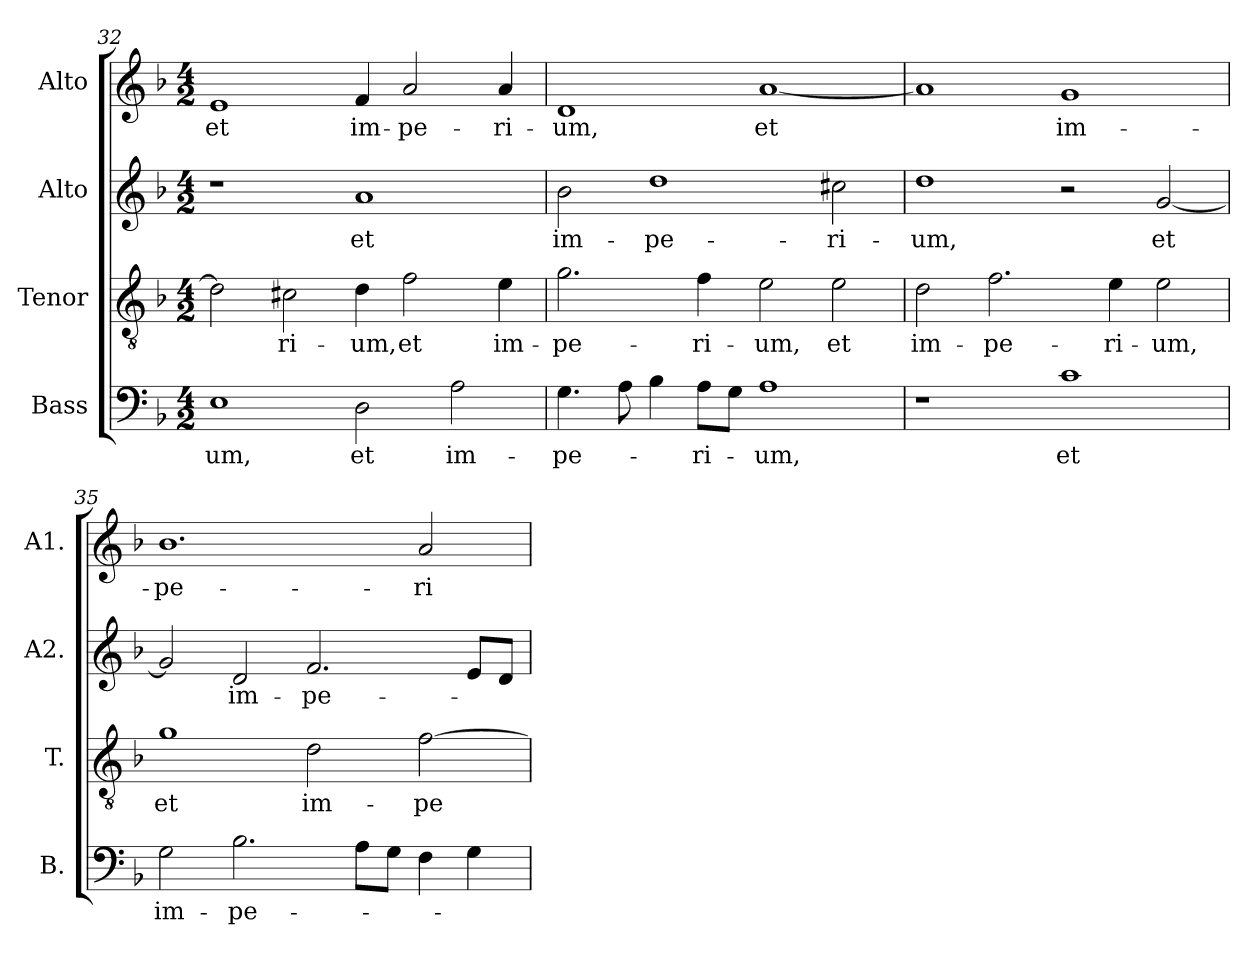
**kern	**text	**kern	**text	**kern	**text	**kern	**text
*part4	*part4	*part3	*part3	*part2	*part2	*part1	*part1
*staff4	*staff4	*staff3	*staff3	*staff2	*staff2	*staff1	*staff1
*I"Bass	*	*I"Tenor	*	*I"Alto	*	*I"Alto	*
*I'B.	*	*I'T.	*	*I'A2.	*	*I'A1.	*
*clefF4	*	*clefGv2	*	*clefG2	*	*clefG2	*
*	*	*ITrd7c12	*	*	*	*	*
*k[b-]	*	*k[b-]	*	*k[b-]	*	*k[b-]	*
*F:	*	*F:	*	*F:	*	*F:	*
*M4/2	*	*M4/2	*	*M4/2	*	*M4/2	*
=32	=32	=32	=32	=32	=32	=32	=32
!	!LO:LY:b:color=#000000	!	!	!	!	!	!
!	!	!	!	!	!	!	!LO:LY:b:color=#000000
1Ei	-um,	2Di\]	.	1r	.	1ei	et
!	!	!	!LO:LY:b:color=#000000	!	!	!	!
.	.	2C#Xi\	-ri-	.	.	.	.
!	!LO:LY:b:color=#000000	!	!	!	!	!	!
!	!	!	!LO:LY:b:color=#000000	!	!	!	!
!	!	!	!	!	!LO:LY:b:color=#000000	!	!
!	!	!	!	!	!	!	!LO:LY:b:color=#000000
2Di\	et	4Di\	-um,	1ai	et	4fi/	im-
!	!	!	!LO:LY:b:color=#000000	!	!	!	!
!	!	!	!	!	!	!	!LO:LY:b:color=#000000
.	.	2Fi\	et	.	.	2ai/	-pe-
!	!LO:LY:b:color=#000000	!	!	!	!	!	!
2Ai\	im-	.	.	.	.	.	.
!	!	!	!LO:LY:b:color=#000000	!	!	!	!
!	!	!	!	!	!	!	!LO:LY:b:color=#000000
.	.	4Ei\	im-	.	.	4ai/	-ri-
!!LO:PB:g=z
=33	=33	=33	=33	=33	=33	=33	=33
!	!LO:LY:b:color=#000000	!	!	!	!	!	!
!	!	!	!LO:LY:b:color=#000000	!	!	!	!
!	!	!	!	!	!LO:LY:b:color=#000000	!	!
!	!	!	!	!	!	!	!LO:LY:b:color=#000000
4.Gi\	-pe-	2.Gi\	-pe-	2b-i\	im-	1di	-um,
8Ai\	.	.	.	.	.	.	.
!	!	!	!	!	!LO:LY:b:color=#000000	!	!
4B-i\	.	.	.	1ddi	-pe-	.	.
!	!LO:LY:b:color=#000000	!	!	!	!	!	!
!	!	!	!LO:LY:b:color=#000000	!	!	!	!
8Ai\L	-ri-	4Fi\	-ri-	.	.	.	.
8Gi\J	.	.	.	.	.	.	.
!	!LO:LY:b:color=#000000	!	!	!	!	!	!
!	!	!	!LO:LY:b:color=#000000	!	!	!	!
!	!	!	!	!	!	!	!LO:LY:b:color=#000000
1Ai	-um,	2Ei\	-um,	.	.	[1ai	et
!	!	!	!LO:LY:b:color=#000000	!	!	!	!
!	!	!	!	!	!LO:LY:b:color=#000000	!	!
.	.	2Ei\	et	2cc#Xi\	-ri-	.	.
=34	=34	=34	=34	=34	=34	=34	=34
!	!	!	!LO:LY:b:color=#000000	!	!	!	!
!	!	!	!	!	!LO:LY:b:color=#000000	!	!
1r	.	2Di\	im-	1ddi	-um,	1ai]	.
!	!	!	!LO:LY:b:color=#000000	!	!	!	!
.	.	2.Fi\	-pe-	.	.	.	.
!	!LO:LY:b:color=#000000	!	!	!	!	!	!
!	!	!	!	!	!	!	!LO:LY:b:color=#000000
1ci	et	.	.	2r	.	1gi	im-
!	!	!	!LO:LY:b:color=#000000	!	!	!	!
.	.	4Ei\	-ri-	.	.	.	.
!	!	!	!LO:LY:b:color=#000000	!	!	!	!
!	!	!	!	!	!LO:LY:b:color=#000000	!	!
.	.	2Ei\	-um,	[2gi/	et	.	.
=35	=35	=35	=35	=35	=35	=35	=35
!	!LO:LY:b:color=#000000	!	!	!	!	!	!
!	!	!	!LO:LY:b:color=#000000	!	!	!	!
!	!	!	!	!	!	!	!LO:LY:b:color=#000000
2Gi\	im-	1Gi	et	2gi/]	.	1.b-i	-pe-
!	!LO:LY:b:color=#000000	!	!	!	!	!	!
!	!	!	!	!	!LO:LY:b:color=#000000	!	!
2.B-i\	-pe-	.	.	2di/	im-	.	.
!	!	!	!LO:LY:b:color=#000000	!	!	!	!
!	!	!	!	!	!LO:LY:b:color=#000000	!	!
.	.	2Di\	im-	2.fi/	-pe-	.	.
8Ai\L	.	.	.	.	.	.	.
8Gi\J	.	.	.	.	.	.	.
!	!	!	!LO:LY:b:color=#000000	!	!	!	!
!	!	!	!	!	!	!	!LO:LY:b:color=#000000
4Fi\	.	[2Fi\	-pe-	.	.	2ai/	-ri-
4Gi\	.	.	.	8ei/L	.	.	.
.	.	.	.	8di/J	.	.	.
=	=	=	=	=	=	=	=
*-	*-	*-	*-	*-	*-	*-	*-
